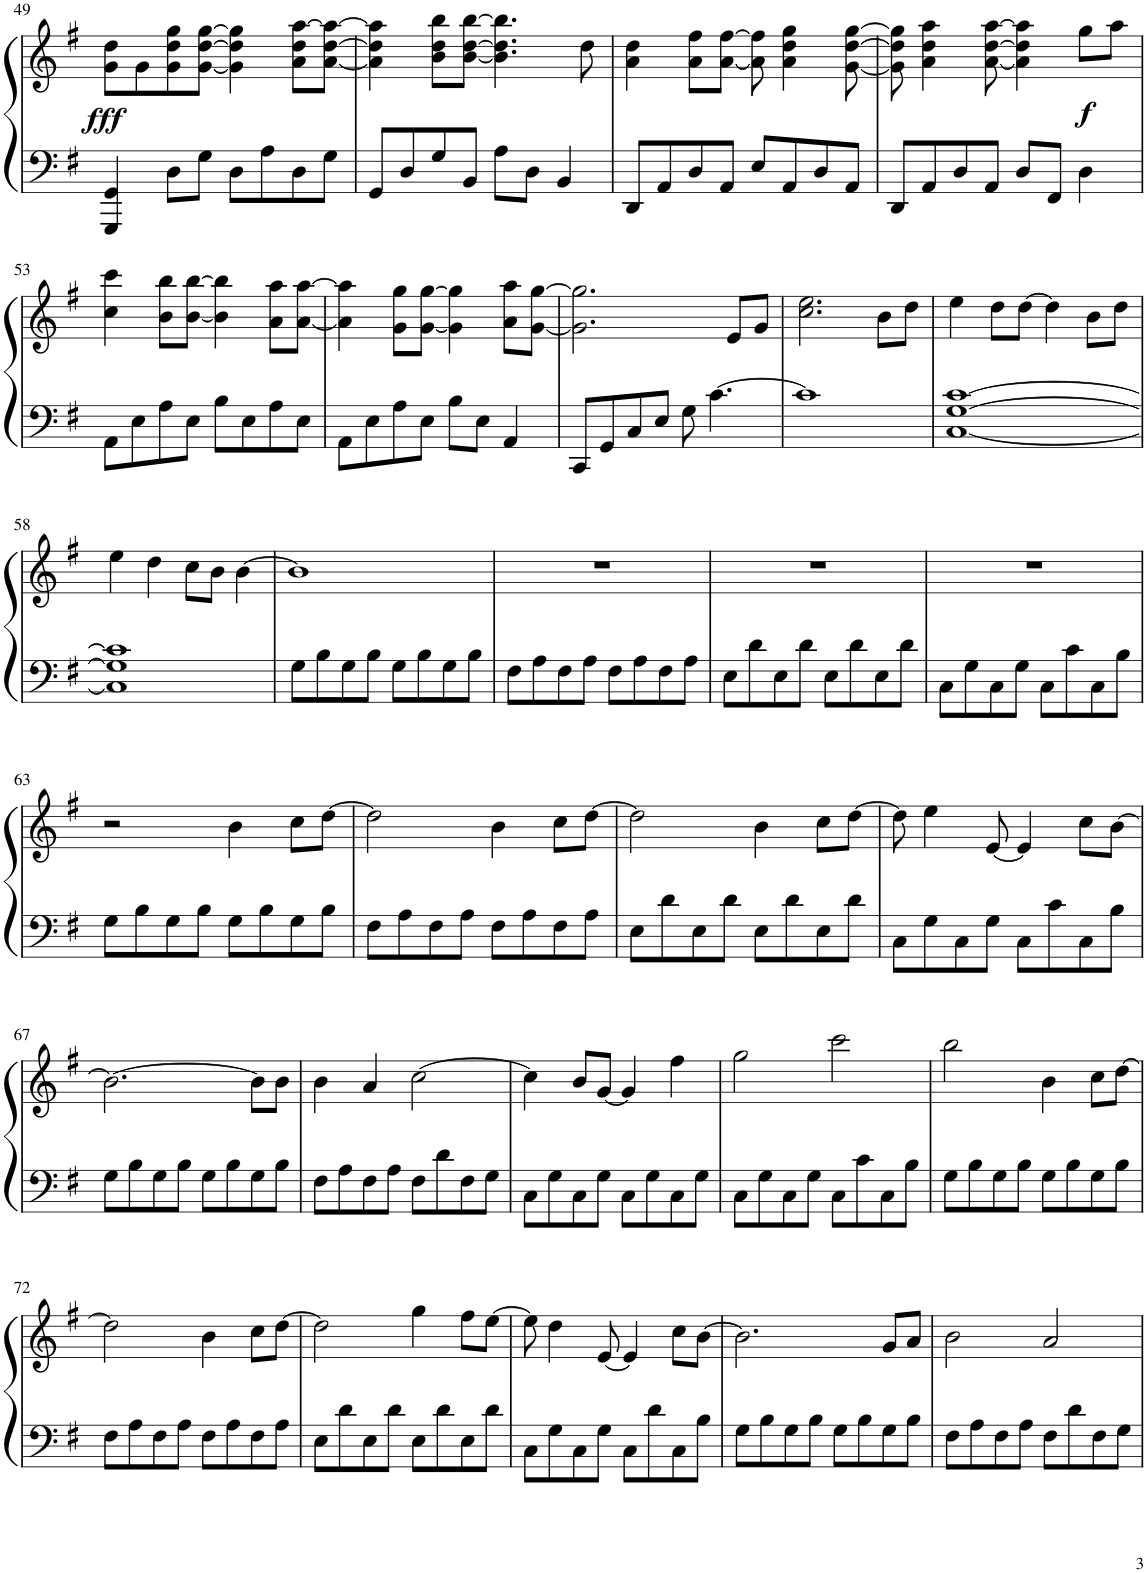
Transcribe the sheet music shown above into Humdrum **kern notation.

**kern	**kern	**dynam
*part1	*part1	*part1
*staff2	*staff1	*staff1/2
*I"Piano	*	*
*I'Pno.	*	*
!!LO:PB:g=z
*clefF4	*clefG2	*
*k[f#]	*k[f#]	*
*M4/4	*M4/4	*
*met(c)	*met(c)	*
=49	=49	=49
!	!	!LO:DY:a=2
4GGG/ 4GG/	8g\ 8dd\L	fff
.	8g\	.
8D\L	8g\ 8dd\ 8gg\	.
8G\J	[8g\ [8dd\ [8gg\J	.
8D\L	4g\] 4dd\] 4gg\]	.
8A\	.	.
8D\	8a\ 8dd\ [8aa\L	.
8G\J	[8a\ [8dd\ 8aa\_J	.
=50	=50	=50
8GG/L	4a\] 4dd\] 4aa\]	.
8D/	.	.
8G/	8b\ 8dd\ 8bb\L	.
8BB/J	[8b\ [8dd\ [8bb\J	.
8A\L	4.b\] 4.dd\] 4.bb\]	.
8D\J	.	.
4BB/	.	.
.	8dd\	.
=51	=51	=51
8DD/L	4a\ 4dd\	.
8AA/	.	.
8D/	8a\ 8ff#\L	.
8AA/J	[8a\ [8ff#\J	.
8E/L	8a\] 8ff#\]	.
8AA/	4a\ 4dd\ 4gg\	.
8D/	.	.
8AA/J	[8g\ [8dd\ [8gg\	.
=52	=52	=52
8DD/L	8g\] 8dd\] 8gg\]	.
8AA/	4a\ 4dd\ 4aa\	.
8D/	.	.
8AA/J	[8a\ [8dd\ [8aa\	.
8D/L	4a\] 4dd\] 4aa\]	.
8FF#/J	.	.
!	!	!LO:DY:a=2
4D\	8gg\L	f
.	8aa\J	.
!!LO:LB:g=z
=53	=53	=53
8AA\L	4cc\ 4ccc\	.
8E\	.	.
8A\	8b\ 8bb\L	.
8E\J	[8b\ [8bb\J	.
8B\L	4b\] 4bb\]	.
8E\	.	.
8A\	8a\ 8aa\L	.
8E\J	[8a\ [8aa\J	.
=54	=54	=54
8AA\L	4a\] 4aa\]	.
8E\	.	.
8A\	8g\ 8gg\L	.
8E\J	[8g\ [8gg\J	.
8B\L	4g\] 4gg\]	.
8E\J	.	.
4AA/	8a\ 8aa\L	.
.	[8g\ [8gg\J	.
=55	=55	=55
8CC/L	2.g\] 2.gg\]	.
8GG/	.	.
8C/	.	.
8E/J	.	.
8G\	.	.
[4.c\	.	.
.	8e/L	.
.	8g/J	.
=56	=56	=56
1c]	2.cc\ 2.ee\	.
.	8b\L	.
.	8dd\J	.
=57	=57	=57
[1C [1G [1c	4ee\	.
.	8dd\L	.
.	[8dd\J	.
.	4dd\]	.
.	8b\L	.
.	8dd\J	.
!!LO:LB:g=z
=58	=58	=58
1C] 1G] 1c]	4ee\	.
.	4dd\	.
.	8cc\L	.
.	8b\J	.
.	[4b\	.
=59	=59	=59
8G\L	1b]	.
8B\	.	.
8G\	.	.
8B\J	.	.
8G\L	.	.
8B\	.	.
8G\	.	.
8B\J	.	.
=60	=60	=60
8F#\L	1r	.
8A\	.	.
8F#\	.	.
8A\J	.	.
8F#\L	.	.
8A\	.	.
8F#\	.	.
8A\J	.	.
=61	=61	=61
8E\L	1r	.
8d\	.	.
8E\	.	.
8d\J	.	.
8E\L	.	.
8d\	.	.
8E\	.	.
8d\J	.	.
=62	=62	=62
8C\L	1r	.
8G\	.	.
8C\	.	.
8G\J	.	.
8C\L	.	.
8c\	.	.
8C\	.	.
8B\J	.	.
!!LO:LB:g=z
=63	=63	=63
8G\L	2r	.
8B\	.	.
8G\	.	.
8B\J	.	.
8G\L	4b\	.
8B\	.	.
8G\	8cc\L	.
8B\J	[8dd\J	.
=64	=64	=64
8F#\L	2dd\]	.
8A\	.	.
8F#\	.	.
8A\J	.	.
8F#\L	4b\	.
8A\	.	.
8F#\	8cc\L	.
8A\J	[8dd\J	.
=65	=65	=65
8E\L	2dd\]	.
8d\	.	.
8E\	.	.
8d\J	.	.
8E\L	4b\	.
8d\	.	.
8E\	8cc\L	.
8d\J	[8dd\J	.
=66	=66	=66
8C\L	8dd\]	.
8G\	4ee\	.
8C\	.	.
8G\J	[8e/	.
8C\L	4e/]	.
8c\	.	.
8C\	8cc\L	.
8B\J	[8b\J	.
!!LO:LB:g=z
=67	=67	=67
8G\L	2.b\_	.
8B\	.	.
8G\	.	.
8B\J	.	.
8G\L	.	.
8B\	.	.
8G\	8b\L]	.
8B\J	8b\J	.
=68	=68	=68
8F#\L	4b\	.
8A\	.	.
8F#\	4a/	.
8A\J	.	.
8F#\L	[2cc\	.
8d\	.	.
8F#\	.	.
8G\J	.	.
=69	=69	=69
8C\L	4cc\]	.
8G\	.	.
8C\	8b/L	.
8G\J	[8g/J	.
8C\L	4g/]	.
8G\	.	.
8C\	4ff#\	.
8G\J	.	.
=70	=70	=70
8C\L	2gg\	.
8G\	.	.
8C\	.	.
8G\J	.	.
8C\L	2ccc\	.
8c\	.	.
8C\	.	.
8B\J	.	.
=71	=71	=71
8G\L	2bb\	.
8B\	.	.
8G\	.	.
8B\J	.	.
8G\L	4b\	.
8B\	.	.
8G\	8cc\L	.
8B\J	[8dd\J	.
!!LO:LB:g=z
=72	=72	=72
8F#\L	2dd\]	.
8A\	.	.
8F#\	.	.
8A\J	.	.
8F#\L	4b\	.
8A\	.	.
8F#\	8cc\L	.
8A\J	[8dd\J	.
=73	=73	=73
8E\L	2dd\]	.
8d\	.	.
8E\	.	.
8d\J	.	.
8E\L	4gg\	.
8d\	.	.
8E\	8ff#\L	.
8d\J	[8ee\J	.
=74	=74	=74
8C\L	8ee\]	.
8G\	4dd\	.
8C\	.	.
8G\J	[8e/	.
8C\L	4e/]	.
8d\	.	.
8C\	8cc\L	.
8B\J	[8b\J	.
=75	=75	=75
8G\L	2.b\]	.
8B\	.	.
8G\	.	.
8B\J	.	.
8G\L	.	.
8B\	.	.
8G\	8g/L	.
8B\J	8a/J	.
=76	=76	=76
8F#\L	2b\	.
8A\	.	.
8F#\	.	.
8A\J	.	.
8F#\L	2a/	.
8d\	.	.
8F#\	.	.
8G\J	.	.
=	=	=
*-	*-	*-
